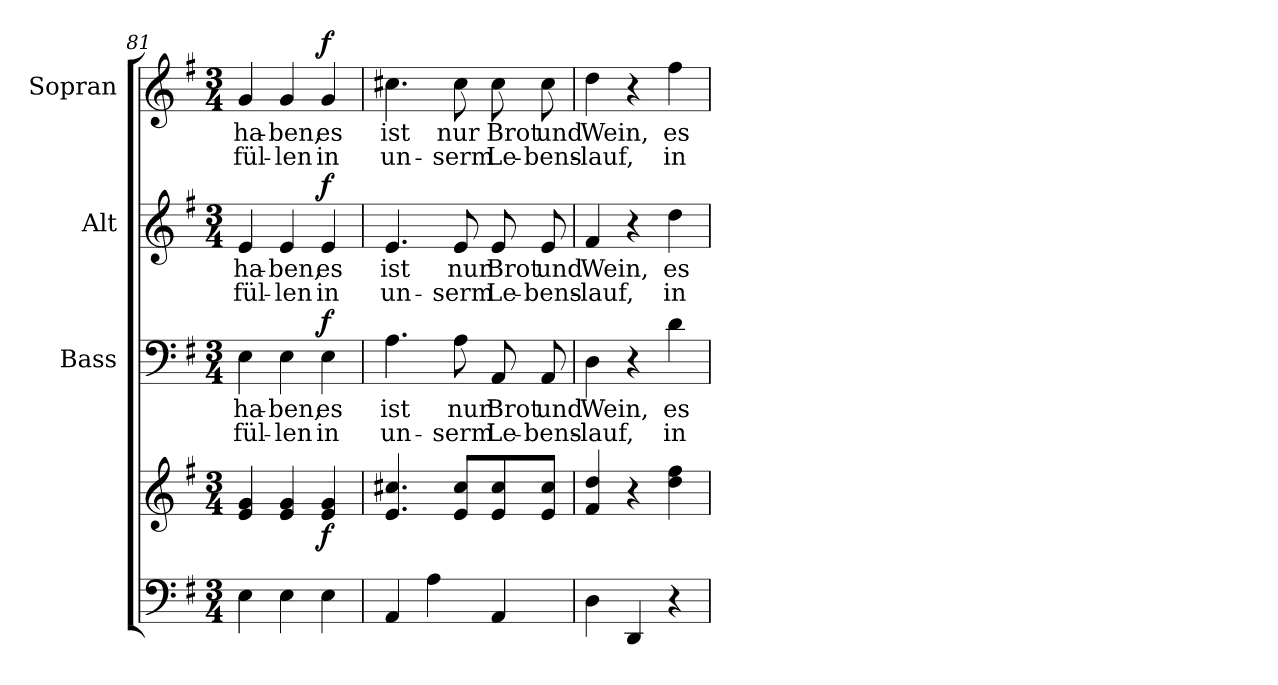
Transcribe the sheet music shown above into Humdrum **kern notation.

**kern	**kern	**dynam	**kern	**text	**text	**dynam	**kern	**text	**text	**dynam	**kern	**text	**text	**dynam
*part4	*part4	*part4	*part3	*part3	*part3	*part3	*part2	*part2	*part2	*part2	*part1	*part1	*part1	*part1
*staff5	*staff4	*staff4/5	*staff3	*staff3	*staff3	*staff3	*staff2	*staff2	*staff2	*staff2	*staff1	*staff1	*staff1	*staff1
*	*	*	*I"Bass	*	*	*	*I"Alt	*	*	*	*I"Sopran	*	*	*
*	*	*	*I'B.	*	*	*	*I'A.	*	*	*	*I'S.	*	*	*
*clefF4	*clefG2	*	*clefF4	*	*	*	*clefG2	*	*	*	*clefG2	*	*	*
*k[f#]	*k[f#]	*	*k[f#]	*	*	*	*k[f#]	*	*	*	*k[f#]	*	*	*
*G:	*G:	*	*G:	*	*	*	*G:	*	*	*	*G:	*	*	*
*M3/4	*M3/4	*	*M3/4	*	*	*	*M3/4	*	*	*	*M3/4	*	*	*
=81	=81	=81	=81	=81	=81	=81	=81	=81	=81	=81	=81	=81	=81	=81
!	!	!	!	!LO:LY:b	!LO:LY:b	!	!	!LO:LY:b	!LO:LY:b	!	!	!LO:LY:b	!LO:LY:b	!
4E\	4e/ 4g/	.	4E\	ha-	-fül-	.	4e/	ha-	-fül-	.	4g/	ha-	-fül-	.
!	!	!	!	!LO:LY:b	!LO:LY:b	!	!	!LO:LY:b	!LO:LY:b	!	!	!LO:LY:b	!LO:LY:b	!
4E\	4e/ 4g/	.	4E\	-ben,	-len	.	4e/	-ben,	-len	.	4g/	-ben,	-len	.
!	!	!LO:DY:b	!	!LO:LY:b	!LO:LY:b	!LO:DY:a	!	!LO:LY:b	!LO:LY:b	!LO:DY:a	!	!LO:LY:b	!LO:LY:b	!LO:DY:a
4E\	4e/ 4g/	f	4E\	es	in	f	4e/	es	in	f	4g/	es	in	f
=82	=82	=82	=82	=82	=82	=82	=82	=82	=82	=82	=82	=82	=82	=82
!	!	!	!	!LO:LY:b	!LO:LY:b	!	!	!LO:LY:b	!LO:LY:b	!	!	!LO:LY:b	!LO:LY:b	!
4AA/	4.e/ 4.cc#X/	.	4.A\	ist	un-	.	4.e/	ist	un-	.	4.cc#X\	ist	un-	.
4A\	.	.	.	.	.	.	.	.	.	.	.	.	.	.
!	!	!	!	!LO:LY:b	!LO:LY:b	!	!	!LO:LY:b	!LO:LY:b	!	!	!LO:LY:b	!LO:LY:b	!
.	8e/ 8cc#/L	.	8A\	nur	-serm	.	8e/	nur	-serm	.	8cc#\	nur	-serm	.
!	!	!	!	!LO:LY:b	!LO:LY:b	!	!	!LO:LY:b	!LO:LY:b	!	!	!LO:LY:b	!LO:LY:b	!
4AA/	8e/ 8cc#/	.	8AA/	Brot	Le-	.	8e/	Brot	Le-	.	8cc#\	Brot	Le-	.
!	!	!	!	!LO:LY:b	!LO:LY:b	!	!	!LO:LY:b	!LO:LY:b	!	!	!LO:LY:b	!LO:LY:b	!
.	8e/ 8cc#/J	.	8AA/	und	-bens-	.	8e/	und	-bens-	.	8cc#\	und	-bens-	.
!!LO:LB:g=z
=83	=83	=83	=83	=83	=83	=83	=83	=83	=83	=83	=83	=83	=83	=83
!	!	!	!	!LO:LY:b	!LO:LY:b	!	!	!LO:LY:b	!LO:LY:b	!	!	!LO:LY:b	!LO:LY:b	!
4D\	4f#/ 4dd/	.	4D\	Wein,	-lauf,	.	4f#/	Wein,	-lauf,	.	4dd\	Wein,	-lauf,	.
4DD/	4r	.	4r	.	.	.	4r	.	.	.	4r	.	.	.
!	!	!	!	!LO:LY:b	!LO:LY:b	!	!	!LO:LY:b	!LO:LY:b	!	!	!LO:LY:b	!LO:LY:b	!
4r	4dd\ 4ff#\	.	4d\	es	in	.	4dd\	es	in	.	4ff#\	es	in	.
=	=	=	=	=	=	=	=	=	=	=	=	=	=	=
*-	*-	*-	*-	*-	*-	*-	*-	*-	*-	*-	*-	*-	*-	*-
